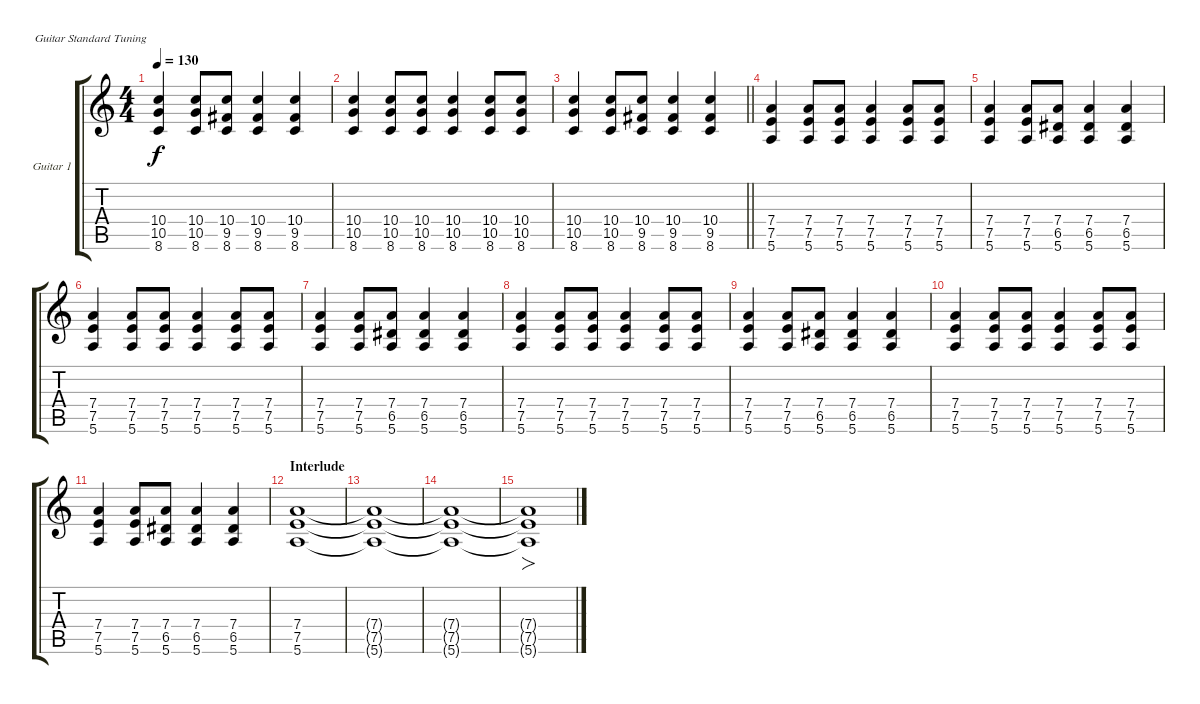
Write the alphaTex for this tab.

\defaultSystemsLayout 4
\bracketExtendMode groupsimilarinstruments
\firstSystemTrackNameOrientation horizontal
\otherSystemsTrackNameOrientation horizontal
\track ("Guitar 1" "Guitar 1") {instrument distortionguitar}
\staff {score tabs}
\tuning (E4 B3 G3 D3 A2 E2)
\ts (4 4)
\tempo 130
\clef g2
\scale
0.333333
\ks aminor
(8.6 10.5 10.4).4{dy f} (8.6 10.5 10.4).8 (8.6 9.5 10.4).8 (8.6 9.5 10.4).4 (8.6 9.5 10.4).4 |
\scale
0.333333 (8.6 10.5 10.4).4 (8.6 10.5 10.4).8 (8.6 10.5 10.4).8 (8.6 10.5 10.4).4 (8.6 10.5 10.4).8 (8.6 10.5 10.4).8 |
\scale
0.333333
\barLineRight lightlight
(8.6 10.5 10.4).4 (8.6 10.5 10.4).8 (8.6 9.5 10.4).8 (8.6 9.5 10.4).4 (8.6 9.5 10.4).4 |
\scale
0.333333 (5.6 7.5 7.4).4 (5.6 7.5 7.4).8 (5.6 7.5 7.4).8 (5.6 7.5 7.4).4 (5.6 7.5 7.4).8 (5.6 7.5 7.4).8 |
\scale
0.333333 (5.6 7.5 7.4).4 (5.6 7.5 7.4).8 (5.6 6.5 7.4).8 (5.6 6.5 7.4).4 (5.6 6.5 7.4).4 |
\scale
0.333333 (5.6 7.5 7.4).4 (5.6 7.5 7.4).8 (5.6 7.5 7.4).8 (5.6 7.5 7.4).4 (5.6 7.5 7.4).8 (5.6 7.5 7.4).8 |
\scale
0.333333 (5.6 7.5 7.4).4 (5.6 7.5 7.4).8 (5.6 6.5 7.4).8 (5.6 6.5 7.4).4 (5.6 6.5 7.4).4 |
\scale
0.333333 (5.6 7.5 7.4).4 (5.6 7.5 7.4).8 (5.6 7.5 7.4).8 (5.6 7.5 7.4).4 (5.6 7.5 7.4).8 (5.6 7.5 7.4).8 |
\scale
0.333333 (5.6 7.5 7.4).4 (5.6 7.5 7.4).8 (5.6 6.5 7.4).8 (5.6 6.5 7.4).4 (5.6 6.5 7.4).4 |
\scale
0.333333 (5.6 7.5 7.4).4 (5.6 7.5 7.4).8 (5.6 7.5 7.4).8 (5.6 7.5 7.4).4 (5.6 7.5 7.4).8 (5.6 7.5 7.4).8 |
\scale
0.333333 (5.6 7.5 7.4).4 (5.6 7.5 7.4).8 (5.6 6.5 7.4).8 (5.6 6.5 7.4).4 (5.6 6.5 7.4).4 |
\section ("" "Interlude")
\scale
0.333333 (5.6 7.5 7.4).1 |
\scale
0.333333 (5.6{t} 7.5{t} 7.4{t}).1 |
\scale
0.333333 (5.6{t} 7.5{t} 7.4{t}).1 |
\scale
0.333333 (5.6{t} 7.5{t} 7.4{t}).1{fo} |
\scale
0.333333
